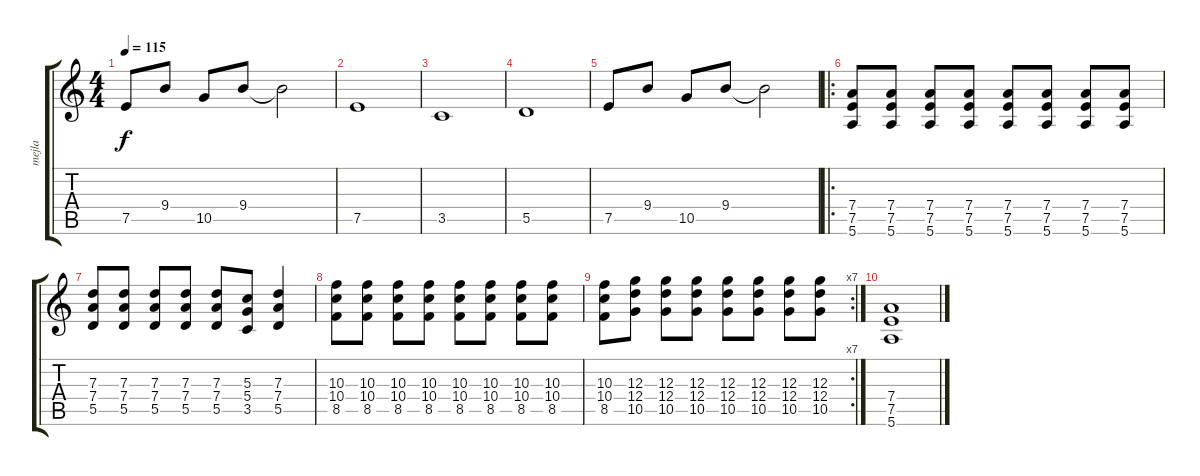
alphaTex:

\track ("mejla" "mejla") {instrument electricguitarjazz}
\staff {score tabs}
\tuning (E4 B3 G3 D3 A2 E2) {hide}
\ts (4 4)
\tempo 115
\clef g2
\ks c
7.5.8{dy f} 9.4.8 10.5.8 9.4.8 9.4{t}.2 |
7.5.1{instrument electricguitarjazz} |
3.5.1 |
5.5.1 |
7.5.8 9.4.8 10.5.8 9.4.8 9.4{t}.2 |
\ro
(7.4 7.5 5.6).8{instrument distortionguitar} (7.4 7.5 5.6).8 (7.4 7.5 5.6).8 (7.4 7.5 5.6).8 (7.4 7.5 5.6).8 (7.4 7.5 5.6).8 (7.4 7.5 5.6).8 (7.4 7.5 5.6).8 |
(7.3 7.4 5.5).8 (7.3 7.4 5.5).8 (7.3 7.4 5.5).8 (7.3 7.4 5.5).8 (7.3 7.4 5.5).8 (5.3 5.4 3.5).8 (7.3 7.4 5.5).4 |
(10.3 10.4 8.5).8 (10.3 10.4 8.5).8 (10.3 10.4 8.5).8 (10.3 10.4 8.5).8 (10.3 10.4 8.5).8 (10.3 10.4 8.5).8 (10.3 10.4 8.5).8 (10.3 10.4 8.5).8 |
\rc 7
(10.3 10.4 8.5).8 (12.3 12.4 10.5).8 (12.3 12.4 10.5).8 (12.3 12.4 10.5).8 (12.3 12.4 10.5).8 (12.3 12.4 10.5).8 (12.3 12.4 10.5).8 (12.3 12.4 10.5).8 |
(7.4 7.5 5.6).1
